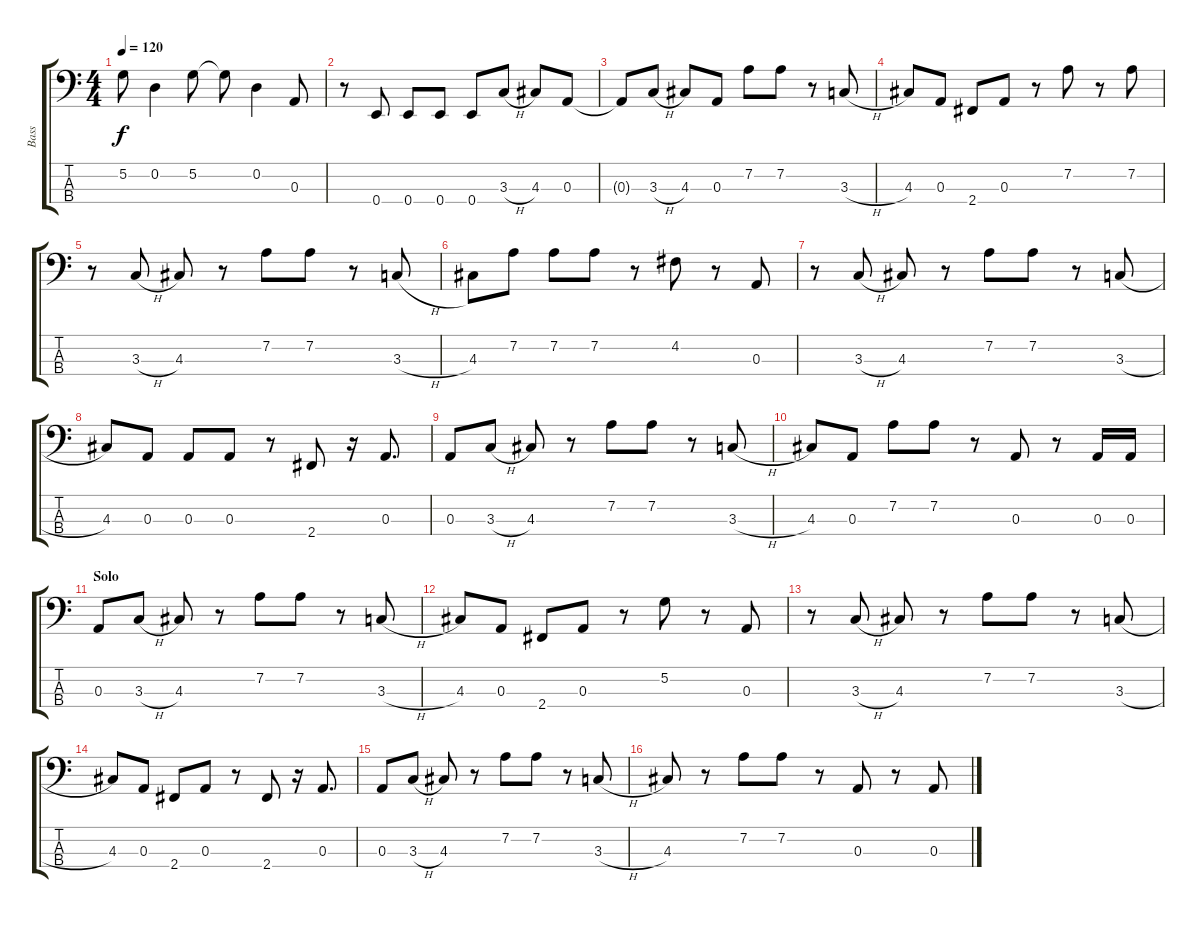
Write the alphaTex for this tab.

\track ("Bass" "Bass") {instrument electricbassfinger}
\staff {score tabs}
\tuning (G2 D2 A1 E1) {hide}
\ts (4 4)
\tempo 120
\clef f4
\ks c
5.2{t}.8{dy f} 0.2.4 5.2.8 5.2{t}.8 0.2.4 0.3.8 |
r.8 0.4.8 0.4.8 0.4.8 0.4.8 3.3{h}.8 4.3.8 0.3.8 |
0.3{t}.8 3.3{h}.8 4.3.8 0.3.8 7.2.8 7.2.8 r.8 3.3{h}.8 |
4.3.8 0.3.8 2.4.8 0.3.8 r.8 7.2.8 r.8 7.2.8 |
r.8 3.3{h}.8 4.3.8 r.8 7.2.8 7.2.8 r.8 3.3{h}.8 |
4.3.8 7.2.8 7.2.8 7.2.8 r.8 4.2.8 r.8 0.3.8 |
r.8 3.3{h}.8 4.3.8 r.8 7.2.8 7.2.8 r.8 3.3{h}.8 |
4.3.8 0.3.8 0.3.8 0.3.8 r.8 2.4.8 r.16 0.3.8{d} |
0.3.8 3.3{h}.8 4.3.8 r.8 7.2.8 7.2.8 r.8 3.3{h}.8 |
4.3.8 0.3.8 7.2.8 7.2.8 r.8 0.3.8 r.8 0.3.16 0.3.16 |
\section ("" "Solo")
0.3.8 3.3{h}.8 4.3.8 r.8 7.2.8 7.2.8 r.8 3.3{h}.8 |
4.3.8 0.3.8 2.4.8 0.3.8 r.8 5.2.8 r.8 0.3.8 |
r.8 3.3{h}.8 4.3.8 r.8 7.2.8 7.2.8 r.8 3.3{h}.8 |
4.3.8 0.3.8 2.4.8 0.3.8 r.8 2.4.8 r.16 0.3.8{d} |
0.3.8 3.3{h}.8 4.3.8 r.8 7.2.8 7.2.8 r.8 3.3{h}.8 |
4.3.8 r.8 7.2.8 7.2.8 r.8 0.3.8 r.8 0.3.8
